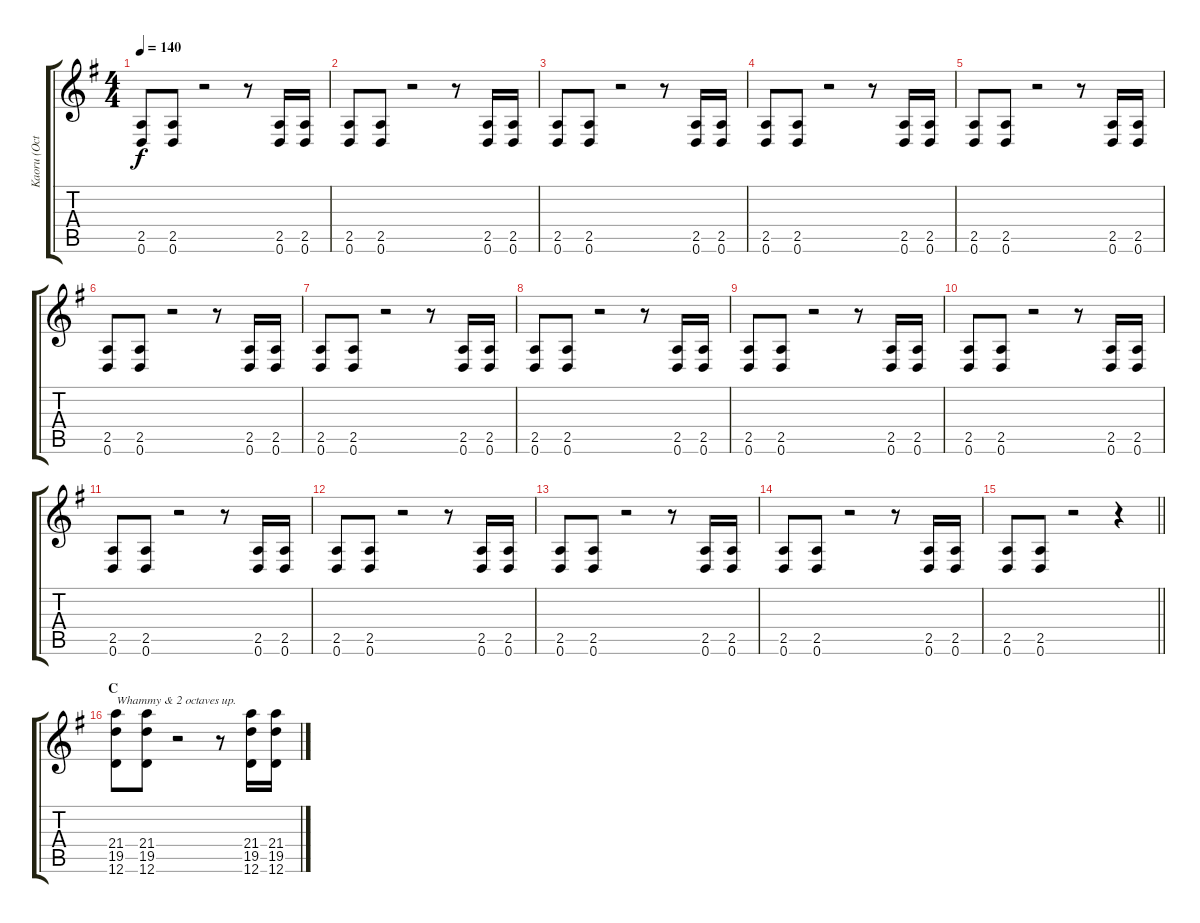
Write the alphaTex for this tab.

\track ("Kaoru (Octave effects)" "Kaoru (Oct") {instrument overdrivenguitar}
\staff {score tabs}
\tuning (D4 A3 F3 C3 G2 D2) {hide}
\ts (4 4)
\tempo 140
\clef g2
\ks g
(2.5 0.6).8{dy f} (2.5 0.6).8 r.2 r.8 (2.5 0.6).16 (2.5 0.6).16 |
(2.5 0.6).8 (2.5 0.6).8 r.2 r.8 (2.5 0.6).16 (2.5 0.6).16 |
(2.5 0.6).8 (2.5 0.6).8 r.2 r.8 (2.5 0.6).16 (2.5 0.6).16 |
(2.5 0.6).8 (2.5 0.6).8 r.2 r.8 (2.5 0.6).16 (2.5 0.6).16 |
(2.5 0.6).8 (2.5 0.6).8 r.2 r.8 (2.5 0.6).16 (2.5 0.6).16 |
(2.5 0.6).8 (2.5 0.6).8 r.2 r.8 (2.5 0.6).16 (2.5 0.6).16 |
(2.5 0.6).8 (2.5 0.6).8 r.2 r.8 (2.5 0.6).16 (2.5 0.6).16 |
(2.5 0.6).8 (2.5 0.6).8 r.2 r.8 (2.5 0.6).16 (2.5 0.6).16 |
(2.5 0.6).8 (2.5 0.6).8 r.2 r.8 (2.5 0.6).16 (2.5 0.6).16 |
(2.5 0.6).8 (2.5 0.6).8 r.2 r.8 (2.5 0.6).16 (2.5 0.6).16 |
(2.5 0.6).8 (2.5 0.6).8 r.2 r.8 (2.5 0.6).16 (2.5 0.6).16 |
(2.5 0.6).8 (2.5 0.6).8 r.2 r.8 (2.5 0.6).16 (2.5 0.6).16 |
(2.5 0.6).8 (2.5 0.6).8 r.2 r.8 (2.5 0.6).16 (2.5 0.6).16 |
(2.5 0.6).8 (2.5 0.6).8 r.2 r.8 (2.5 0.6).16 (2.5 0.6).16 |
\barLineRight lightlight
(2.5 0.6).8 (2.5 0.6).8 r.2 r.4 |
\section ("" "C")
(21.4 19.5 12.6).8{txt "Whammy & 2 octaves up."} (21.4 19.5 12.6).8 r.2 r.8 (21.4 19.5 12.6).16 (21.4 19.5 12.6).16
